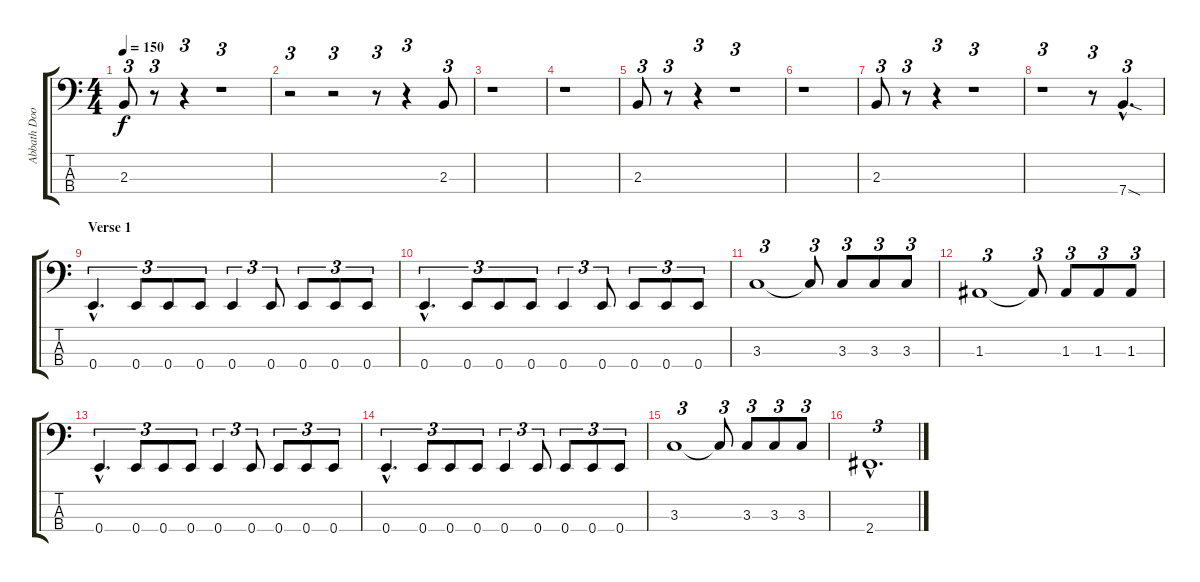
\track ("Abbath Doom Occulta (Bass)" "Abbath Doo") {instrument electricbasspick}
\staff {score tabs}
\tuning (G2 D2 A1 E1) {hide}
\ts (4 4)
\tempo 150
\clef f4
\ks c
2.3.8{tu (3 2) dy f} r.8{tu (3 2)} r.4{tu (3 2)} r.1{tu (3 2)} |
r.2{tu (3 2)} r.2{tu (3 2)} r.8{tu (3 2)} r.4{tu (3 2)} 2.3.8{tu (3 2)} |
r.1 |
r.1 |
2.3.8{tu (3 2)} r.8{tu (3 2)} r.4{tu (3 2)} r.1{tu (3 2)} |
r.1 |
2.3.8{tu (3 2)} r.8{tu (3 2)} r.4{tu (3 2)} r.1{tu (3 2)} |
r.1{tu (3 2)} r.8{tu (3 2)} 7.4{sod hac}.4{d tu (3 2)} |
\section ("" "Verse 1")
0.4{hac}.4{d tu (3 2)} 0.4.8{tu (3 2)} 0.4.8{tu (3 2)} 0.4.8{tu (3 2)} 0.4.4{tu (3 2)} 0.4.8{tu (3 2)} 0.4.8{tu (3 2)} 0.4.8{tu (3 2)} 0.4.8{tu (3 2)} |
0.4{hac}.4{d tu (3 2)} 0.4.8{tu (3 2)} 0.4.8{tu (3 2)} 0.4.8{tu (3 2)} 0.4.4{tu (3 2)} 0.4.8{tu (3 2)} 0.4.8{tu (3 2)} 0.4.8{tu (3 2)} 0.4.8{tu (3 2)} |
3.3.1{tu (3 2)} 3.3{t}.8{tu (3 2)} 3.3.8{tu (3 2)} 3.3.8{tu (3 2)} 3.3.8{tu (3 2)} |
1.3.1{tu (3 2)} 1.3{t}.8{tu (3 2)} 1.3.8{tu (3 2)} 1.3.8{tu (3 2)} 1.3.8{tu (3 2)} |
0.4{hac}.4{d tu (3 2)} 0.4.8{tu (3 2)} 0.4.8{tu (3 2)} 0.4.8{tu (3 2)} 0.4.4{tu (3 2)} 0.4.8{tu (3 2)} 0.4.8{tu (3 2)} 0.4.8{tu (3 2)} 0.4.8{tu (3 2)} |
0.4{hac}.4{d tu (3 2)} 0.4.8{tu (3 2)} 0.4.8{tu (3 2)} 0.4.8{tu (3 2)} 0.4.4{tu (3 2)} 0.4.8{tu (3 2)} 0.4.8{tu (3 2)} 0.4.8{tu (3 2)} 0.4.8{tu (3 2)} |
3.3.1{tu (3 2)} 3.3{t}.8{tu (3 2)} 3.3.8{tu (3 2)} 3.3.8{tu (3 2)} 3.3.8{tu (3 2)} |
2.4{hac}.1{d tu (3 2)}
